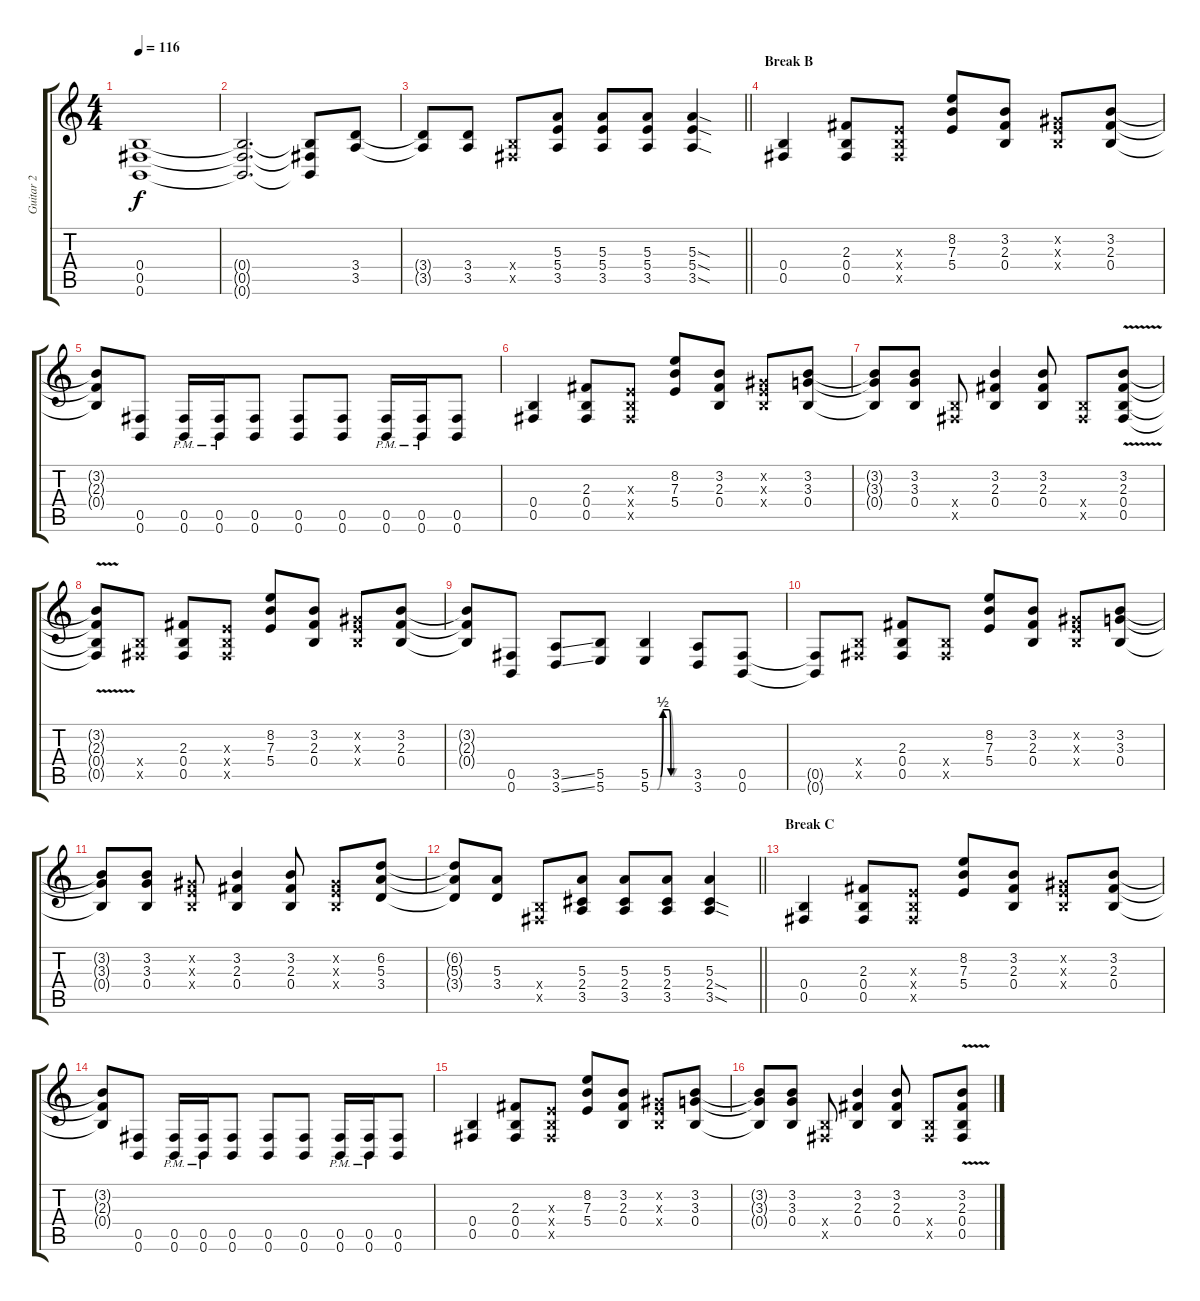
\track ("Guitar 2" "Guitar 2") {instrument distortionguitar}
\staff {score tabs}
\tuning (Db4 Ab3 E3 B2 Gb2 B1) {hide}
\ts (4 4)
\tempo 116
\clef g2
\ks c
(0.4{t} 0.5{t} 0.6{t}).1{dy f} |
(0.4{t} 0.5{t} 0.6{t}).2{d} (0.4{t} 0.5{t} 0.6{t}).8 (3.4 3.5).8 |
\barLineRight lightlight
(3.4{t} 3.5{t}).8 (3.4 3.5).8 (0.4{x} 0.5{x}).8 (5.3 5.4 3.5).8 (5.3 5.4 3.5).8 (5.3 5.4 3.5).8 (5.3{sod} 5.4{sod} 3.5{sod}).4 |
\section ("" "Break B")
(0.4 0.5).4 (2.3 0.4 0.5).8 (0.3{x} 0.4{x} 0.5{x}).8 (8.2 7.3 5.4).8 (3.2 2.3 0.4).8 (0.2{x} 0.3{x} 0.4{x}).8 (3.2 2.3 0.4).8 |
(3.2{t} 2.3{t} 0.4{t}).8 (0.5 0.6).8 (0.5{pm} 0.6{pm}).16 (0.5{pm} 0.6{pm}).16 (0.5 0.6).8 (0.5 0.6).8 (0.5 0.6).8 (0.5{pm} 0.6{pm}).16 (0.5{pm} 0.6{pm}).16 (0.5 0.6).8 |
(0.4 0.5).4 (2.3 0.4 0.5).8 (0.3{x} 0.4{x} 0.5{x}).8 (8.2 7.3 5.4).8 (3.2 2.3 0.4).8 (0.2{x} 0.3{x} 0.4{x}).8 (3.2 3.3 0.4).8 |
(3.2{t} 3.3{t} 0.4{t}).8 (3.2 3.3 0.4).8 (0.4{x} 0.5{x}).8 (3.2 2.3 0.4).4 (3.2 2.3 0.4).8 (0.4{x} 0.5{x}).8 (3.2{v} 2.3{v} 0.4{v} 0.5).8 |
(3.2{t} 2.3{t} 0.4{t} 0.5{t}).8 (0.4{x} 0.5{x}).8 (2.3 0.4 0.5).8 (0.3{x} 0.4{x} 0.5{x}).8 (8.2 7.3 5.4).8 (3.2 2.3 0.4).8 (0.2{x} 0.3{x} 0.4{x}).8 (3.2 2.3 0.4).8 |
(3.2{t} 2.3{t} 0.4{t}).8 (0.5 0.6).8 (3.5{ss} 3.6{ss}).8 (5.5 5.6).8 (5.5{be (custom 0 0 15 0 19 2 28 2 31 0 60 0)} 5.6{be (custom 0 0 10 0 18 2 27 2 35 0 60 0)}).4 (3.5 3.6).8 (0.5 0.6).8 |
(0.5{t} 0.6{t}).8 (0.4{x} 0.5{x}).8 (2.3 0.4 0.5).8 (0.4{x} 0.5{x}).8 (8.2 7.3 5.4).8 (3.2 2.3 0.4).8 (0.2{x} 0.3{x} 0.4{x}).8 (3.2 3.3 0.4).8 |
(3.2{t} 3.3{t} 0.4{t}).8 (3.2 3.3 0.4).8 (0.2{x} 0.3{x} 0.4{x}).8 (3.2 2.3 0.4).4 (3.2 2.3 0.4).8 (0.2{x} 0.3{x} 0.4{x}).8 (6.2 5.3 3.4).8 |
\barLineRight lightlight
(6.2{t} 5.3{t} 3.4{t}).8 (5.3 3.4).8 (0.4{x} 0.5{x}).8 (5.3 2.4 3.5).8 (5.3 2.4 3.5).8 (5.3 2.4 3.5).8 (5.3 2.4{sod} 3.5{sod}).4 |
\section ("" "Break C")
(0.4 0.5).4 (2.3 0.4 0.5).8 (0.3{x} 0.4{x} 0.5{x}).8 (8.2 7.3 5.4).8 (3.2 2.3 0.4).8 (0.2{x} 0.3{x} 0.4{x}).8 (3.2 2.3 0.4).8 |
(3.2{t} 2.3{t} 0.4{t}).8 (0.5 0.6).8 (0.5{pm} 0.6{pm}).16 (0.5{pm} 0.6{pm}).16 (0.5 0.6).8 (0.5 0.6).8 (0.5 0.6).8 (0.5{pm} 0.6{pm}).16 (0.5{pm} 0.6{pm}).16 (0.5 0.6).8 |
(0.4 0.5).4 (2.3 0.4 0.5).8 (0.3{x} 0.4{x} 0.5{x}).8 (8.2 7.3 5.4).8 (3.2 2.3 0.4).8 (0.2{x} 0.3{x} 0.4{x}).8 (3.2 3.3 0.4).8 |
(3.2{t} 3.3{t} 0.4{t}).8 (3.2 3.3 0.4).8 (0.4{x} 0.5{x}).8 (3.2 2.3 0.4).4 (3.2 2.3 0.4).8 (0.4{x} 0.5{x}).8 (3.2{v} 2.3{v} 0.4{v} 0.5).8
